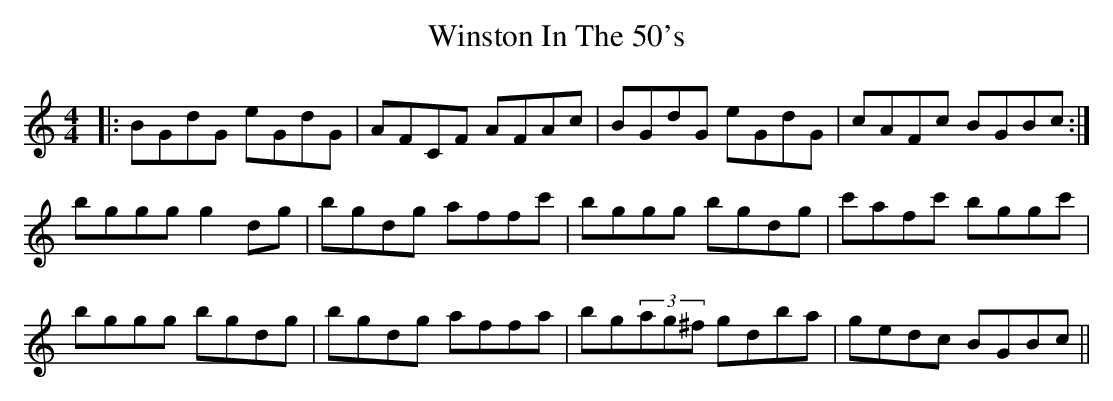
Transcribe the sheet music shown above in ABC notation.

X:1
T: Winston In The 50's
M: 4/4
L: 1/8
K: Gmix
|:BGdG eGdG|AFCF AFAc|BGdG eGdG|cAFc BGBc:|
bggg g2dg|bgdg affc'|bggg bgdg|c'afc' bggc'|
bggg bgdg|bgdg affa|bg(3ag^f gdba|gedc BGBc||
